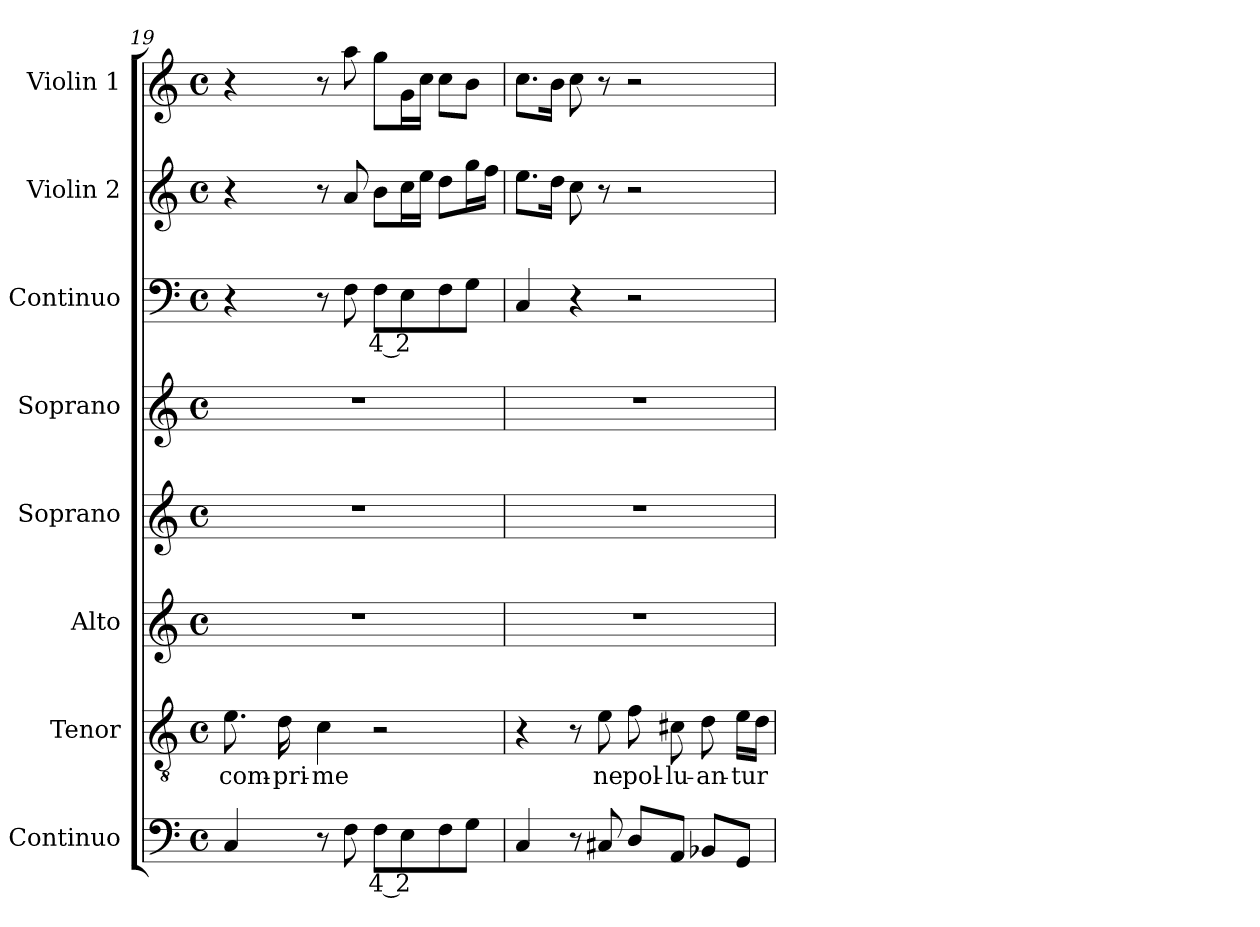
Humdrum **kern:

**kern	**text	**kern	**text	**kern	**kern	**kern	**kern	**text	**kern	**kern
*part8	*part8	*part7	*part7	*part6	*part5	*part4	*part3	*part3	*part2	*part1
*staff8	*staff8	*staff7	*staff7	*staff6	*staff5	*staff4	*staff3	*staff3	*staff2	*staff1
*I"Continuo	*	*I"Tenor	*	*I"Alto	*I"Soprano	*I"Soprano	*I"Continuo	*	*I"Violin 2	*I"Violin 1
*I'Cont.	*	*I'T.	*	*I'A.	*I'S.	*I'S.	*I'Cont.	*	*I'Vln. 2	*I'Vln. 1
*clefF4	*	*clefGv2	*	*clefG2	*clefG2	*clefG2	*clefF4	*	*clefG2	*clefG2
*	*	*ITrd7c12	*	*	*	*	*	*	*	*
*k[]	*	*k[]	*	*k[]	*k[]	*k[]	*k[]	*	*k[]	*k[]
*C:	*	*C:	*	*C:	*C:	*C:	*C:	*	*C:	*C:
*M4/4	*	*M4/4	*	*M4/4	*M4/4	*M4/4	*M4/4	*	*M4/4	*M4/4
*met(c)	*	*met(c)	*	*met(c)	*met(c)	*met(c)	*met(c)	*	*met(c)	*met(c)
=19	=19	=19	=19	=19	=19	=19	=19	=19	=19	=19
!	!	!	!LO:LY:b:color=#000000	!	!	!	!	!	!	!
4Ci/	.	8.Ei\	com-	1r	1r	1r	4r	.	4r	4r
!	!	!	!LO:LY:b:color=#000000	!	!	!	!	!	!	!
.	.	16Di\	-pri-	.	.	.	.	.	.	.
!	!	!	!LO:LY:b:color=#000000	!	!	!	!	!	!	!
8r	.	4Ci\	-me	.	.	.	8r	.	8r	8r
8Fi\	.	.	.	.	.	.	8Fi\	.	8ai/	8aai\
!	!LO:LY:b:color=#000000	!	!	!	!	!	!	!	!	!
!	!	!	!	!	!	!	!	!LO:LY:b:color=#000000	!	!
8Fi\L	4 2	2r	.	.	.	.	8Fi\L	4 2	8bi\L	8ggi\L
8Ei\	.	.	.	.	.	.	8Ei\	.	16cci\L	16gi\L
.	.	.	.	.	.	.	.	.	16eei\JJ	16cci\JJ
8Fi\	.	.	.	.	.	.	8Fi\	.	8ddi\L	8cci\L
8Gi\J	.	.	.	.	.	.	8Gi\J	.	16ggi\L	8bi\J
.	.	.	.	.	.	.	.	.	16ffi\JJ	.
=20	=20	=20	=20	=20	=20	=20	=20	=20	=20	=20
4Ci/	.	4r	.	1r	1r	1r	4Ci/	.	8.eei\L	8.cci\L
.	.	.	.	.	.	.	.	.	16ddi\Jk	16bi\Jk
8r	.	8r	.	.	.	.	4r	.	8cci\	8cci\
!	!	!	!LO:LY:b:color=#000000	!	!	!	!	!	!	!
8C#Xi/	.	8Ei\	ne	.	.	.	.	.	8r	8r
!	!	!	!LO:LY:b:color=#000000	!	!	!	!	!	!	!
8Di/L	.	8Fi\	pol-	.	.	.	2r	.	2r	2r
!	!	!	!LO:LY:b:color=#000000	!	!	!	!	!	!	!
8AAi/J	.	8C#Xi\	-lu-	.	.	.	.	.	.	.
!	!	!	!LO:LY:b:color=#000000	!	!	!	!	!	!	!
8BB-Xi/L	.	8Di\	-an-	.	.	.	.	.	.	.
!	!	!	!LO:LY:b:color=#000000	!	!	!	!	!	!	!
8GGi/J	.	16Ei\LL	-tur	.	.	.	.	.	.	.
.	.	16Di\JJ	.	.	.	.	.	.	.	.
=	=	=	=	=	=	=	=	=	=	=
*-	*-	*-	*-	*-	*-	*-	*-	*-	*-	*-
